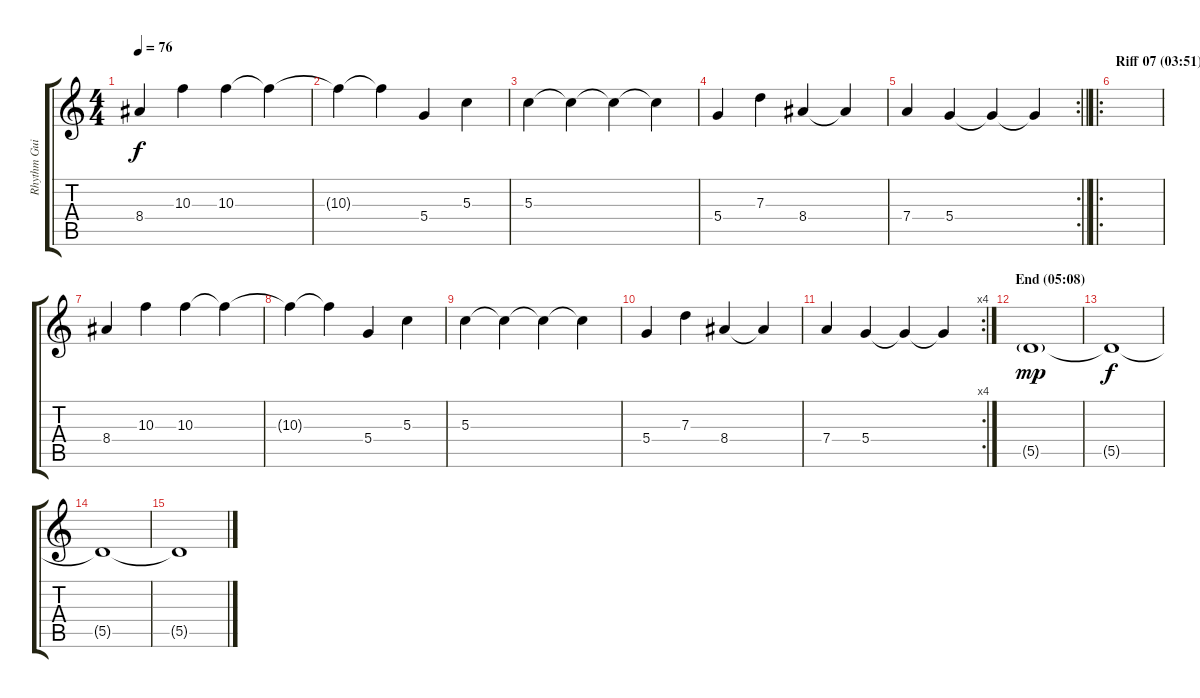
\track ("Rhythm Guitar" "Rhythm Gui") {instrument distortionguitar}
\staff {score tabs}
\tuning (E4 B3 G3 D3 A2 E2) {hide}
\ts (4 4)
\tempo 76
\clef g2
\ks c
8.4.4{dy f} 10.3.4 10.3.4 10.3{t}.4 |
10.3{t}.4 10.3{t}.4 5.4.4 5.3.4 |
5.3.4 5.3{t}.4 5.3{t}.4 5.3{t}.4 |
5.4.4 7.3.4 8.4.4 8.4{t}.4 |
\rc 2
\barLineRight lightlight
7.4.4 5.4.4 5.4{t}.4 5.4{t}.4 |
\ro
\section ("" "Riff 07 (03:51)")
|
8.4.4 10.3.4 10.3.4 10.3{t}.4 |
10.3{t}.4 10.3{t}.4 5.4.4 5.3.4 |
5.3.4 5.3{t}.4 5.3{t}.4 5.3{t}.4 |
5.4.4 7.3.4 8.4.4 8.4{t}.4 |
\rc 4
7.4.4 5.4.4 5.4{t}.4 5.4{t}.4 |
\section ("" "End (05:08)")
5.5{g}.1{dy mp volume 0} |
5.5{t}.1{dy f} |
5.5{t}.1 |
5.5{t}.1
